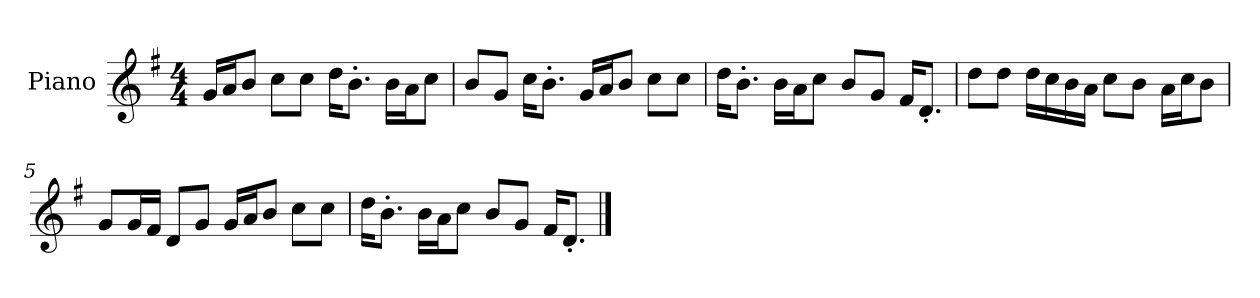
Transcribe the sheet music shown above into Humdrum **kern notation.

**kern
*part1
*staff1
*I"Piano
*I'P-no
*clefG2
*k[f#]
*M4/4
*MM90
=1
16g/LL
16a/J
8b/J
8cc\L
8cc\J
16dd\KL
8.b'\J
16b\LL
16a\J
8cc\J
=2
8b/L
8g/J
16cc\KL
8.b'\J
16g/LL
16a/J
8b/J
8cc\L
8cc\J
=3
16dd\KL
8.b'\J
16b\LL
16a\J
8cc\J
8b/L
8g/J
16f#/KL
8.d'/J
=4
8dd\L
8dd\J
16dd\LL
16cc\
16b\
16a\JJ
8cc\L
8b\J
16a\LL
16cc\J
8b\J
!!LO:LB:g=z
=5
8g/L
16g/L
16f#/JJ
8d/L
8g/J
16g/LL
16a/J
8b/J
8cc\L
8cc\J
=6
16dd\KL
8.b'\J
16b\LL
16a\J
8cc\J
8b/L
8g/J
16f#/KL
8.d'/J
==
*-
